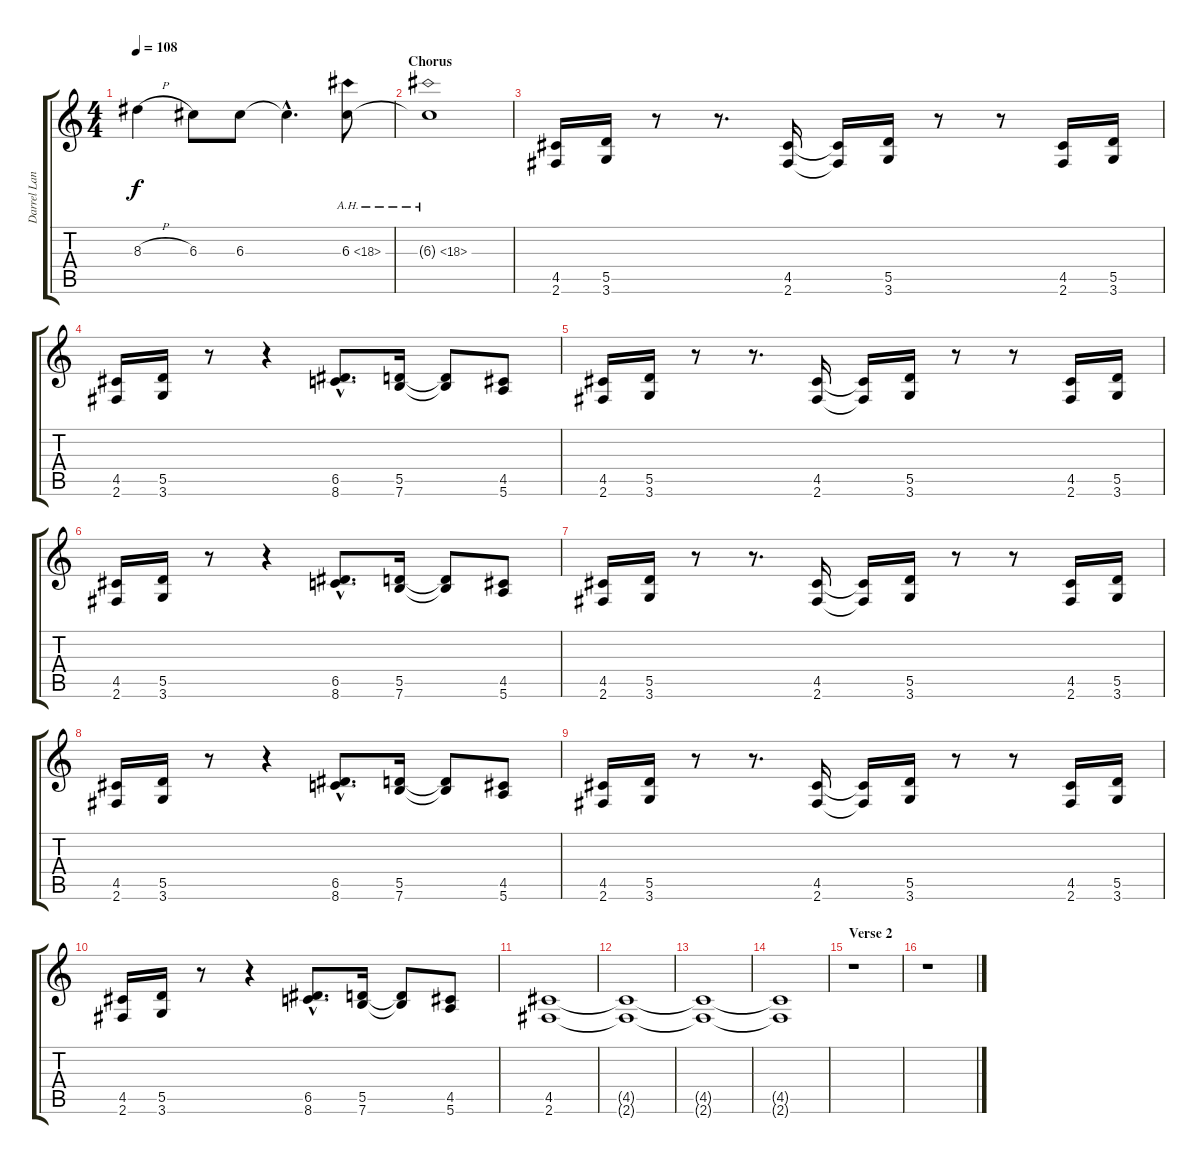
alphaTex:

\track ("Darrel Lance Abbot" "Darrel Lan") {instrument distortionguitar}
\staff {score tabs}
\tuning (E4 B3 G3 D3 A2 E2) {hide}
\ts (4 4)
\tempo 108
\clef g2
\ks c
8.3{h}.4{dy f} 6.3.8 6.3.8 6.3{hac t}.4{d} 6.3{ah 12}.8 |
\section ("" "Chorus")
6.3{ah 12 t}.1 |
(4.5 2.6).16 (5.5 3.6).16 r.8 r.8{d} (4.5 2.6).16 (4.5{t} 2.6{t}).16 (5.5 3.6).16 r.8 r.8 (4.5 2.6).16 (5.5 3.6).16 |
(4.5 2.6).16 (5.5 3.6).16 r.8 r.4 (6.5{hac} 8.6{hac}).8{d} (5.5 7.6).16 (5.5{t} 7.6{t}).8 (4.5 5.6).8 |
(4.5 2.6).16 (5.5 3.6).16 r.8 r.8{d} (4.5 2.6).16 (4.5{t} 2.6{t}).16 (5.5 3.6).16 r.8 r.8 (4.5 2.6).16 (5.5 3.6).16 |
(4.5 2.6).16 (5.5 3.6).16 r.8 r.4 (6.5{hac} 8.6{hac}).8{d} (5.5 7.6).16 (5.5{t} 7.6{t}).8 (4.5 5.6).8 |
(4.5 2.6).16 (5.5 3.6).16 r.8 r.8{d} (4.5 2.6).16 (4.5{t} 2.6{t}).16 (5.5 3.6).16 r.8 r.8 (4.5 2.6).16 (5.5 3.6).16 |
(4.5 2.6).16 (5.5 3.6).16 r.8 r.4 (6.5{hac} 8.6{hac}).8{d} (5.5 7.6).16 (5.5{t} 7.6{t}).8 (4.5 5.6).8 |
(4.5 2.6).16 (5.5 3.6).16 r.8 r.8{d} (4.5 2.6).16 (4.5{t} 2.6{t}).16 (5.5 3.6).16 r.8 r.8 (4.5 2.6).16 (5.5 3.6).16 |
(4.5 2.6).16 (5.5 3.6).16 r.8 r.4 (6.5{hac} 8.6{hac}).8{d} (5.5 7.6).16 (5.5{t} 7.6{t}).8 (4.5 5.6).8 |
(4.5 2.6).1 |
(4.5{t} 2.6{t}).1 |
(4.5{t} 2.6{t}).1 |
(4.5{t} 2.6{t}).1 |
\section ("" "Verse 2")
r.1 |
r.1
